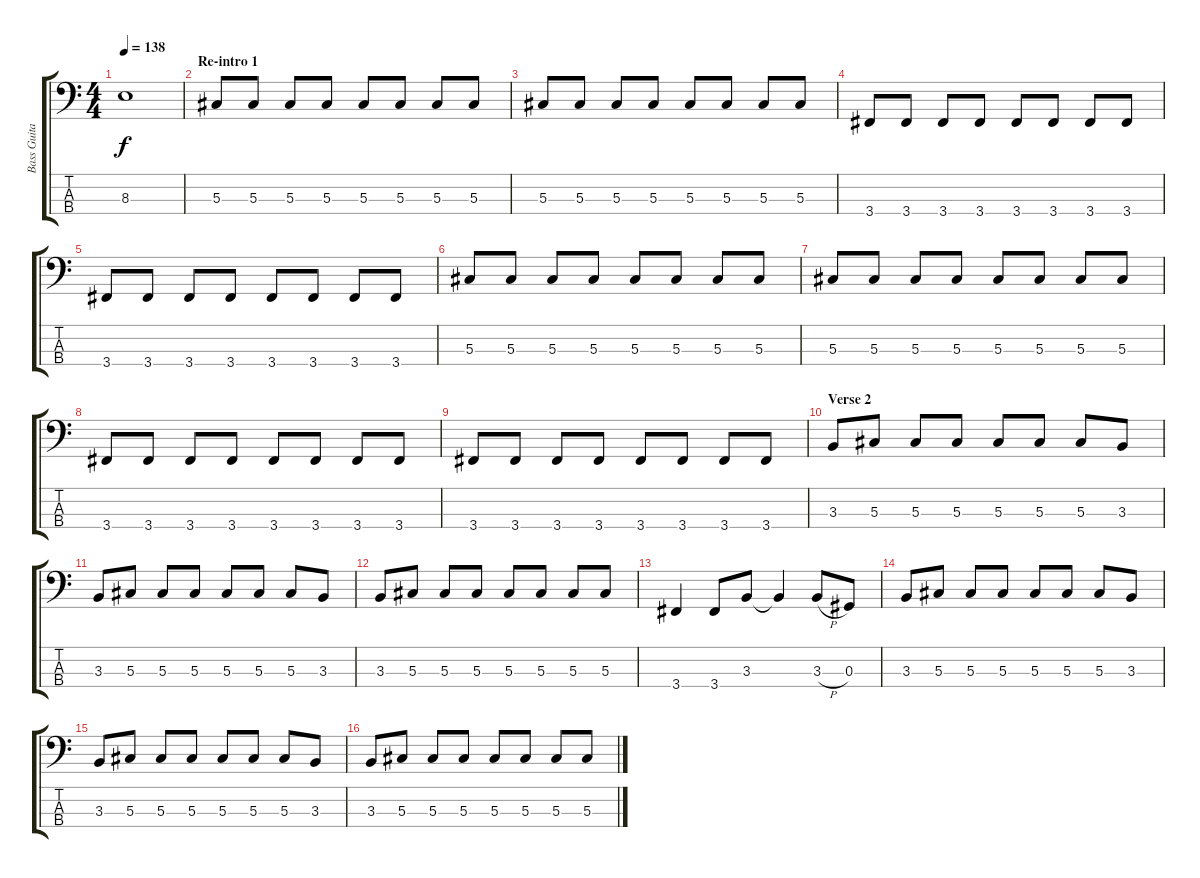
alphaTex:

\track ("Bass Guitar" "Bass Guita") {instrument electricbasspick}
\staff {score tabs}
\tuning (Gb2 Db2 Ab1 Eb1) {hide}
\ts (4 4)
\tempo 138
\clef f4
\ks c
8.3.1{dy f} |
\section ("" "Re-intro 1")
5.3.8 5.3.8 5.3.8 5.3.8 5.3.8 5.3.8 5.3.8 5.3.8 |
5.3.8 5.3.8 5.3.8 5.3.8 5.3.8 5.3.8 5.3.8 5.3.8 |
3.4.8 3.4.8 3.4.8 3.4.8 3.4.8 3.4.8 3.4.8 3.4.8 |
3.4.8 3.4.8 3.4.8 3.4.8 3.4.8 3.4.8 3.4.8 3.4.8 |
5.3.8 5.3.8 5.3.8 5.3.8 5.3.8 5.3.8 5.3.8 5.3.8 |
5.3.8 5.3.8 5.3.8 5.3.8 5.3.8 5.3.8 5.3.8 5.3.8 |
3.4.8 3.4.8 3.4.8 3.4.8 3.4.8 3.4.8 3.4.8 3.4.8 |
3.4.8 3.4.8 3.4.8 3.4.8 3.4.8 3.4.8 3.4.8 3.4.8 |
\section ("" "Verse 2")
3.3.8 5.3.8 5.3.8 5.3.8 5.3.8 5.3.8 5.3.8 3.3.8 |
3.3.8 5.3.8 5.3.8 5.3.8 5.3.8 5.3.8 5.3.8 3.3.8 |
3.3.8 5.3.8 5.3.8 5.3.8 5.3.8 5.3.8 5.3.8 5.3.8 |
3.4.4 3.4.8 3.3.8 3.3{t}.4 3.3{h}.8 0.3.8 |
3.3.8 5.3.8 5.3.8 5.3.8 5.3.8 5.3.8 5.3.8 3.3.8 |
3.3.8 5.3.8 5.3.8 5.3.8 5.3.8 5.3.8 5.3.8 3.3.8 |
3.3.8 5.3.8 5.3.8 5.3.8 5.3.8 5.3.8 5.3.8 5.3.8
